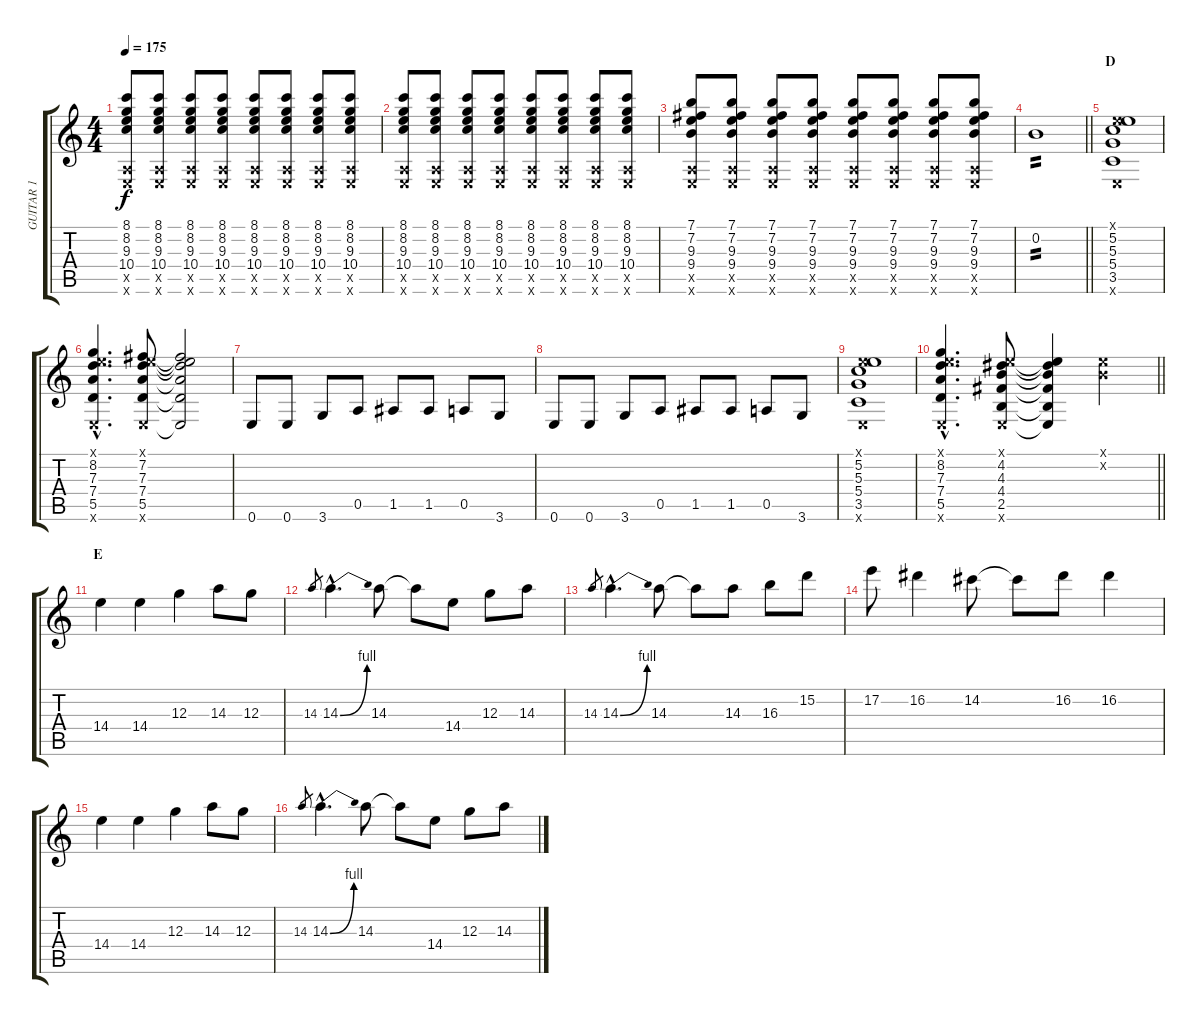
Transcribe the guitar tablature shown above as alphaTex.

\track ("GUITAR 1" "GUITAR 1") {instrument distortionguitar}
\staff {score tabs}
\tuning (E4 B3 G3 D3 A2 E2) {hide}
\ts (4 4)
\tempo 175
\clef g2
\ks c
(8.1 8.2 9.3 10.4 0.5{x} 0.6{x}).8{dy f} (8.1 8.2 9.3 10.4 0.5{x} 0.6{x}).8 (8.1 8.2 9.3 10.4 0.5{x} 0.6{x}).8 (8.1 8.2 9.3 10.4 0.5{x} 0.6{x}).8 (8.1 8.2 9.3 10.4 0.5{x} 0.6{x}).8 (8.1 8.2 9.3 10.4 0.5{x} 0.6{x}).8 (8.1 8.2 9.3 10.4 0.5{x} 0.6{x}).8 (8.1 8.2 9.3 10.4 0.5{x} 0.6{x}).8 |
(8.1 8.2 9.3 10.4 0.5{x} 0.6{x}).8 (8.1 8.2 9.3 10.4 0.5{x} 0.6{x}).8 (8.1 8.2 9.3 10.4 0.5{x} 0.6{x}).8 (8.1 8.2 9.3 10.4 0.5{x} 0.6{x}).8 (8.1 8.2 9.3 10.4 0.5{x} 0.6{x}).8 (8.1 8.2 9.3 10.4 0.5{x} 0.6{x}).8 (8.1 8.2 9.3 10.4 0.5{x} 0.6{x}).8 (8.1 8.2 9.3 10.4 0.5{x} 0.6{x}).8 |
(7.1 7.2 9.3 9.4 0.5{x} 0.6{x}).8 (7.1 7.2 9.3 9.4 0.5{x} 0.6{x}).8 (7.1 7.2 9.3 9.4 0.5{x} 0.6{x}).8 (7.1 7.2 9.3 9.4 0.5{x} 0.6{x}).8 (7.1 7.2 9.3 9.4 0.5{x} 0.6{x}).8 (7.1 7.2 9.3 9.4 0.5{x} 0.6{x}).8 (7.1 7.2 9.3 9.4 0.5{x} 0.6{x}).8 (7.1 7.2 9.3 9.4 0.5{x} 0.6{x}).8 |
\barLineRight lightlight
0.2.1{tp 2} |
\section ("" "D")
(0.1{x} 5.2 5.3 5.4 3.5 0.6{x}).1{volume 8 balance 14} |
(0.1{hac x} 8.2{hac} 7.3{hac} 7.4{hac} 5.5{hac} 0.6{hac x}).4{d} (0.1{x} 7.2 7.3 7.4 5.5 0.6{x}).8 (0.1{t} 7.2{t} 7.3{t} 7.4{t} 5.5{t} 0.6{t}).2 |
0.6.8 0.6.8 3.6.8 0.5.8 1.5.8 1.5.8 0.5.8 3.6.8 |
0.6.8 0.6.8 3.6.8 0.5.8 1.5.8 1.5.8 0.5.8 3.6.8 |
(0.1{x} 5.2 5.3 5.4 3.5 0.6{x}).1 |
\barLineRight lightlight
(0.1{hac x} 8.2{hac} 7.3{hac} 7.4{hac} 5.5{hac} 0.6{hac x}).4{d} (0.1{x} 4.2 4.3 4.4 2.5 0.6{x}).8 (0.1{t} 4.2{t} 4.3{t} 4.4{t} 2.5{t} 0.6{t}).4 (0.1{x} 0.2{x}).4 |
\section ("" "E")
14.4.4{volume 10 balance 8} 14.4.4 12.3.4 14.3.8 12.3.8 |
14.3.8{gr} 14.3{be (bend 0 0 60 4) hac}.4{d} 14.3.8 14.3{t}.8 14.4.8 12.3.8 14.3.8 |
14.3.8{gr} 14.3{be (bend 0 0 60 4) hac}.4{d} 14.3.8 14.3{t}.8 14.3.8 16.3.8 15.2.8 |
17.2.8 16.2.4 14.2.8 14.2{t}.8 16.2.8 16.2.4 |
14.4.4 14.4.4 12.3.4 14.3.8 12.3.8 |
14.3.8{gr} 14.3{be (bend 0 0 60 4) hac}.4{d} 14.3.8 14.3{t}.8 14.4.8 12.3.8 14.3.8
